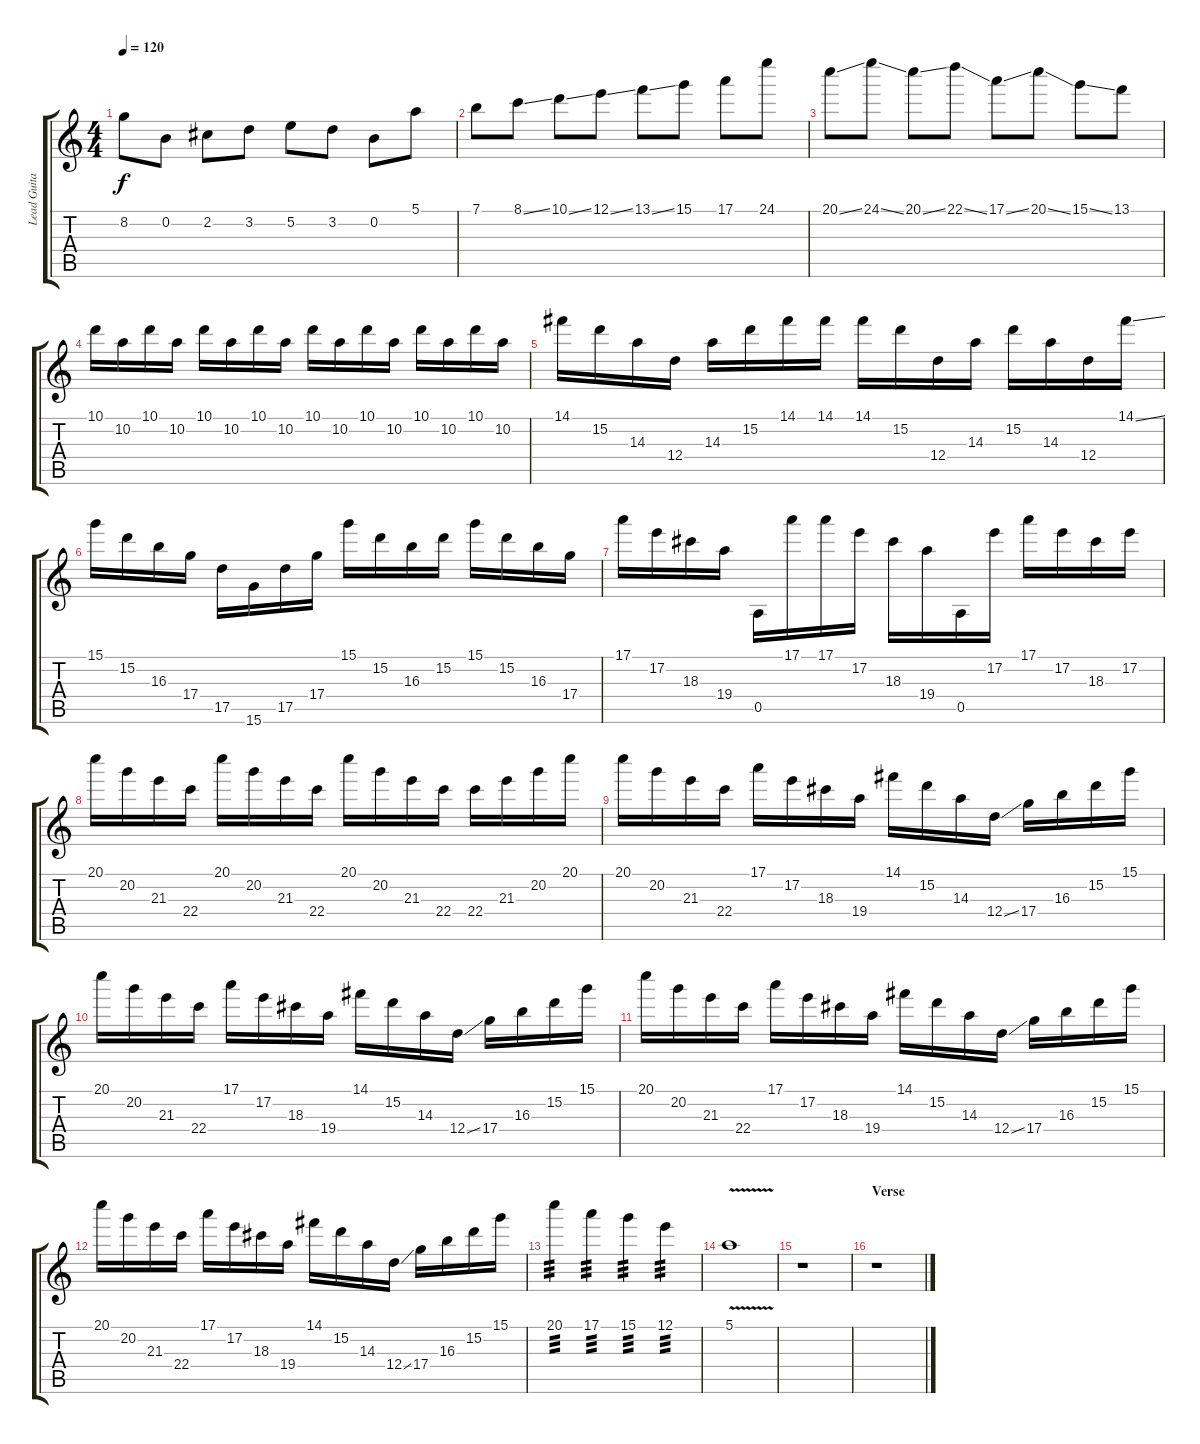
\track ("Lead Guitar - [Chris]" "Lead Guita") {instrument overdrivenguitar}
\staff {score tabs}
\tuning (E4 B3 G3 D3 A2 E2) {hide}
\ts (4 4)
\tempo 120
\clef g2
\ks c
8.2.8{dy f} 0.2.8 2.2.8 3.2.8 5.2.8 3.2.8 0.2.8 5.1.8 |
7.1.8 8.1{ss}.8 10.1{ss}.8 12.1{ss}.8 13.1{ss}.8 15.1.8 17.1.8 24.1.8 |
20.1{ss}.8 24.1{ss}.8 20.1{ss}.8 22.1{ss}.8 17.1{ss}.8 20.1{ss}.8 15.1{ss}.8 13.1.8 |
10.1.16 10.2.16 10.1.16 10.2.16 10.1.16 10.2.16 10.1.16 10.2.16 10.1.16 10.2.16 10.1.16 10.2.16 10.1.16 10.2.16 10.1.16 10.2.16 |
14.1.16 15.2.16 14.3.16 12.4.16 14.3.16 15.2.16 14.1.16 14.1.16 14.1.16 15.2.16 12.4.16 14.3.16 15.2.16 14.3.16 12.4.16 14.1{ss}.16 |
15.1.16 15.2.16 16.3.16 17.4.16 17.5.16 15.6.16 17.5.16 17.4.16 15.1.16 15.2.16 16.3.16 15.2.16 15.1.16 15.2.16 16.3.16 17.4.16 |
17.1.16 17.2.16 18.3.16 19.4.16 0.5.16 17.1.16 17.1.16 17.2.16 18.3.16 19.4.16 0.5.16 17.2.16 17.1.16 17.2.16 18.3.16 17.2.16 |
20.1.16 20.2.16 21.3.16 22.4.16 20.1.16 20.2.16 21.3.16 22.4.16 20.1.16 20.2.16 21.3.16 22.4.16 22.4.16 21.3.16 20.2.16 20.1.16 |
20.1.16 20.2.16 21.3.16 22.4.16 17.1.16 17.2.16 18.3.16 19.4.16 14.1.16 15.2.16 14.3.16 12.4{ss}.16 17.4.16 16.3.16 15.2.16 15.1.16 |
20.1.16 20.2.16 21.3.16 22.4.16 17.1.16 17.2.16 18.3.16 19.4.16 14.1.16 15.2.16 14.3.16 12.4{ss}.16 17.4.16 16.3.16 15.2.16 15.1.16 |
20.1.16 20.2.16 21.3.16 22.4.16 17.1.16 17.2.16 18.3.16 19.4.16 14.1.16 15.2.16 14.3.16 12.4{ss}.16 17.4.16 16.3.16 15.2.16 15.1.16 |
20.1.16 20.2.16 21.3.16 22.4.16 17.1.16 17.2.16 18.3.16 19.4.16 14.1.16 15.2.16 14.3.16 12.4{ss}.16 17.4.16 16.3.16 15.2.16 15.1.16 |
20.1.4{tp 3} 17.1.4{tp 3} 15.1.4{tp 3} 12.1.4{tp 3} |
5.1{v}.1 |
r.1 |
\section ("" "Verse")
r.1
